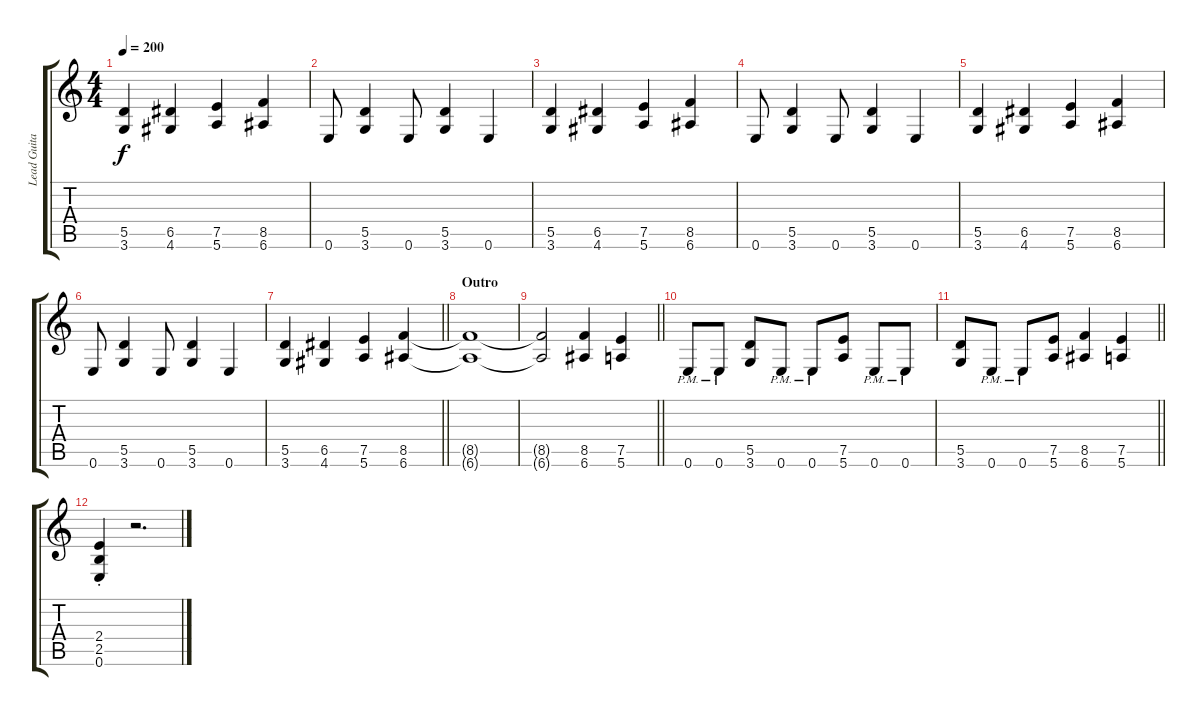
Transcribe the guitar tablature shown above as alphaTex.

\track ("Lead Guitar" "Lead Guita") {instrument distortionguitar}
\staff {score tabs}
\tuning (E4 B3 G3 D3 A2 E2) {hide}
\ts (4 4)
\tempo 200
\clef g2
\ks c
(5.5 3.6).4{dy f} (6.5 4.6).4 (7.5 5.6).4 (8.5 6.6).4 |
0.6.8 (5.5 3.6).4 0.6.8 (5.5 3.6).4 0.6.4 |
(5.5 3.6).4 (6.5 4.6).4 (7.5 5.6).4 (8.5 6.6).4 |
0.6.8 (5.5 3.6).4 0.6.8 (5.5 3.6).4 0.6.4 |
(5.5 3.6).4 (6.5 4.6).4 (7.5 5.6).4 (8.5 6.6).4 |
0.6.8 (5.5 3.6).4 0.6.8 (5.5 3.6).4 0.6.4 |
\barLineRight lightlight
(5.5 3.6).4 (6.5 4.6).4 (7.5 5.6).4 (8.5 6.6).4 |
\section ("" "Outro ")
(8.5{t} 6.6{t}).1 |
\barLineRight lightlight
(8.5{t} 6.6{t}).2 (8.5 6.6).4 (7.5 5.6).4 |
0.6{pm}.8 0.6{pm}.8 (5.5 3.6).8 0.6{pm}.8 0.6{pm}.8 (7.5 5.6).8 0.6{pm}.8 0.6{pm}.8 |
\barLineRight lightlight
(5.5 3.6).8 0.6{pm}.8 0.6{pm}.8 (7.5 5.6).8 (8.5 6.6).4 (7.5 5.6).4 |
(2.4{st} 2.5{st} 0.6{st}).4 r.2{d}
